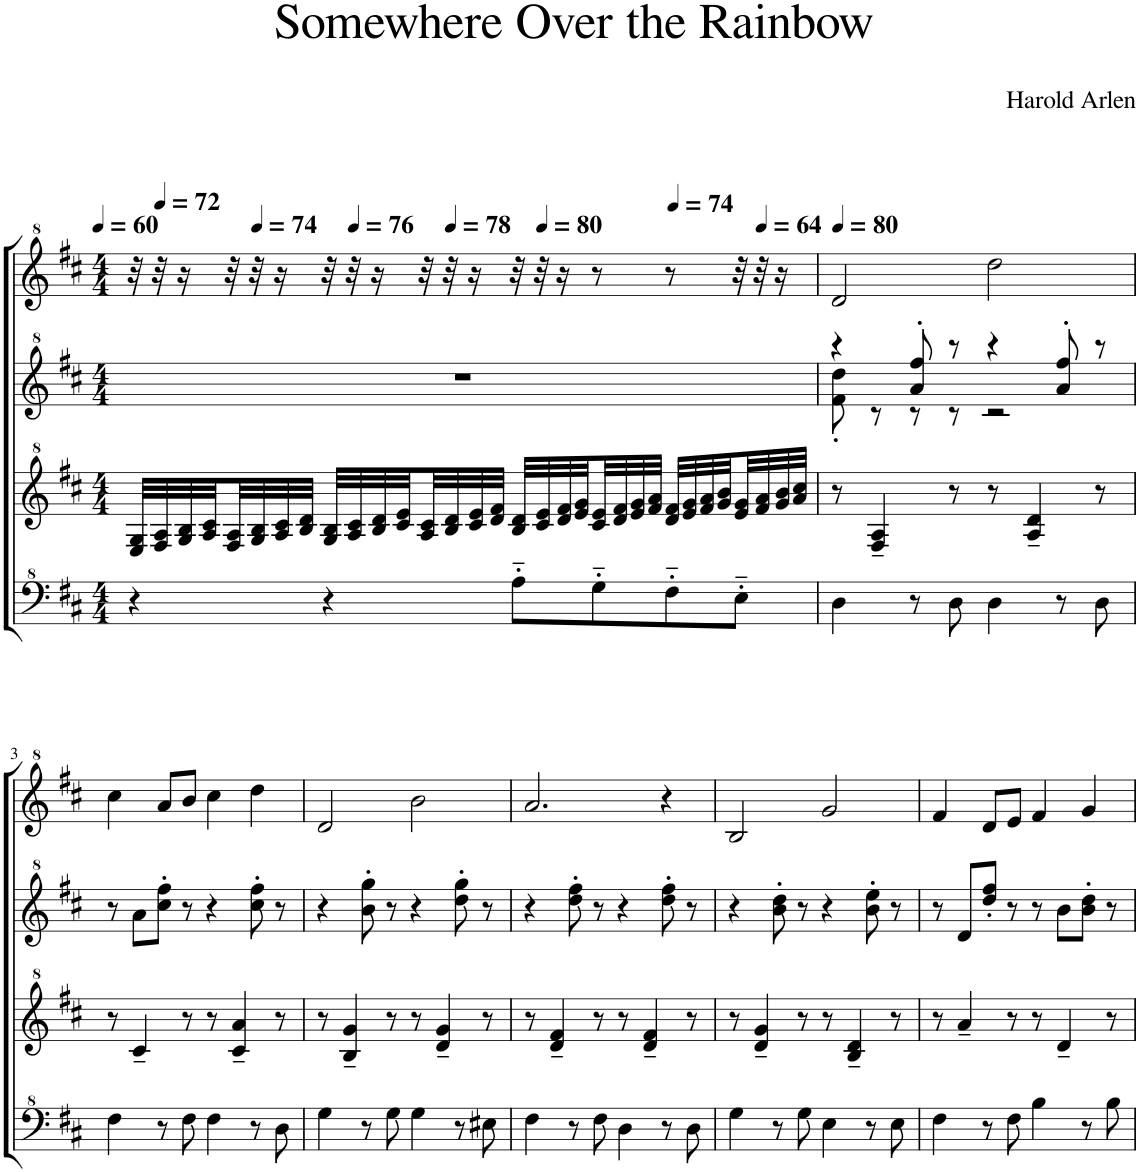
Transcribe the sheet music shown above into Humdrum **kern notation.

**kern	**kern	**kern	**kern
*part1	*part1	*part1	*part1
*staff4	*staff3	*staff2	*staff1
*I"Model III	*	*	*
*clefF^4	*clefG^2	*clefG^2	*clefG^2
*k[f#c#]	*k[f#c#]	*k[f#c#]	*k[f#c#]
*M4/4	*M4/4	*M4/4	*M4/4
*MM60	*MM60	*MM60	*MM60
=1	=1	=1	=1
4r	32e/ 32g/LLL	1r	32r
*	*	*	*MM72
.	32f#/ 32a/	.	32r
.	32g/ 32b/	.	16r
.	32a/ 32cc#/	.	.
.	32f#/ 32a/	.	32r
*	*	*	*MM74
.	32g/ 32b/	.	32r
.	32a/ 32cc#/	.	16r
.	32b/ 32dd/JJJ	.	.
4r	32g/ 32b/LLL	.	32r
*	*	*	*MM76
.	32a/ 32cc#/	.	32r
.	32b/ 32dd/	.	16r
.	32cc#/ 32ee/	.	.
.	32a/ 32cc#/	.	32r
*	*	*	*MM78
.	32b/ 32dd/	.	32r
.	32cc#/ 32ee/	.	16r
.	32dd/ 32ff#/JJJ	.	.
8a'~\L	32b/ 32dd/LLL	.	32r
*	*	*	*MM80
.	32cc#/ 32ee/	.	32r
.	32dd/ 32ff#/	.	16r
.	32ee/ 32gg/	.	.
8g'~\	32cc#/ 32ee/	.	8r
.	32dd/ 32ff#/	.	.
.	32ee/ 32gg/	.	.
.	32ff#/ 32aa/JJJ	.	.
*	*	*	*MM74
8f#'~\	32dd/ 32ff#/LLL	.	8r
.	32ee/ 32gg/	.	.
.	32ff#/ 32aa/	.	.
.	32gg/ 32bb/	.	.
8e'~\J	32ee/ 32gg/	.	32r
*	*	*	*MM64
.	32ff#/ 32aa/	.	32r
.	32gg/ 32bb/	.	16r
.	32aa/ 32ccc#/JJJ	.	.
=2	=2	=2	=2
*	*	*	*MM80
*	*	*^	*
4d\	8r	4r	8ff#\' 8ddd\'	2dd/
.	4f#/~ 4a/~	.	8r	.
8r	.	8aa/' 8fff#/'	8r	.
8d\	8r	8r	8r	.
4d\	8r	4r	2r	2ddd\
.	4a/~ 4dd/~	.	.	.
8r	.	8aa/' 8fff#/'	.	.
8d\	8r	8r	.	.
*	*	*v	*v	*
!!LO:LB:g=z
=3	=3	=3	=3
4f#\	8r	8r	4ccc#\
.	4cc#~/	8aa\L	.
8r	.	8ccc#\' 8fff#\'J	8aa/L
8f#\	8r	8r	8bb/J
4f#\	8r	4r	4ccc#\
.	4cc#/~ 4aa/~	.	.
8r	.	8ccc#\' 8fff#\'	4ddd\
8d\	8r	8r	.
=4	=4	=4	=4
4g\	8r	4r	2dd/
.	4b/~ 4gg/~	.	.
8r	.	8bb\' 8ggg\'	.
8g\	8r	8r	.
4g\	8r	4r	2bb\
.	4dd/~ 4gg/~	.	.
8r	.	8ddd\' 8ggg\'	.
8e#X\	8r	8r	.
=5	=5	=5	=5
4f#\	8r	4r	2.aa/
.	4dd/~ 4ff#/~	.	.
8r	.	8ddd\' 8fff#\'	.
8f#\	8r	8r	.
4d\	8r	4r	.
.	4dd/~ 4ff#/~	.	.
8r	.	8ddd\' 8fff#\'	4r
8d\	8r	8r	.
=6	=6	=6	=6
4g\	8r	4r	2b/
.	4dd/~ 4gg/~	.	.
8r	.	8bb\' 8ddd\'	.
8g\	8r	8r	.
4e\	8r	4r	2gg/
.	4b/~ 4dd/~	.	.
8r	.	8bb\' 8eee\'	.
8e\	8r	8r	.
=7	=7	=7	=7
4f#\	8r	8r	4ff#/
.	4aa~/	8dd/L	.
8r	.	8ddd/' 8fff#/'J	8dd/L
8f#\	8r	8r	8ee/J
4b\	8r	8r	4ff#/
.	4dd~/	8bb\L	.
8r	.	8bb\' 8ddd\'J	4gg/
8b\	8r	8r	.
=	=	=	=
*-	*-	*-	*-
